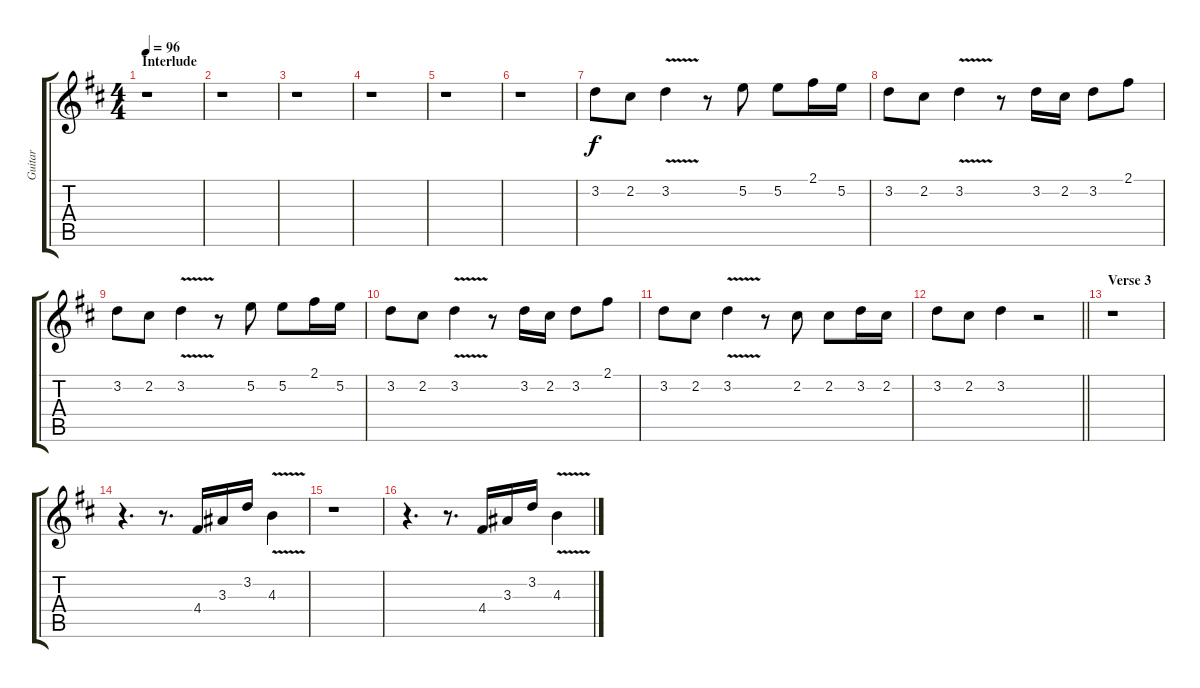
\track ("Guitar" "Guitar") {instrument overdrivenguitar}
\staff {score tabs}
\tuning (E4 B3 G3 D3 A2 E2) {hide}
\ts (4 4)
\section ("" "Interlude")
\tempo 96
\clef g2
\ks d
r.1{dy f} |
r.1 |
r.1 |
r.1 |
r.1 |
r.1 |
3.2.8 2.2.8 3.2{v}.4 r.8 5.2.8 5.2.8 2.1.16 5.2.16 |
3.2.8 2.2.8 3.2{v}.4 r.8 3.2.16 2.2.16 3.2.8 2.1.8 |
3.2.8 2.2.8 3.2{v}.4 r.8 5.2.8 5.2.8 2.1.16 5.2.16 |
3.2.8 2.2.8 3.2{v}.4 r.8 3.2.16 2.2.16 3.2.8 2.1.8 |
3.2.8 2.2.8 3.2{v}.4 r.8 2.2.8 2.2.8 3.2.16 2.2.16 |
\barLineRight lightlight
3.2.8 2.2.8 3.2.4 r.2 |
\section ("" "Verse 3")
r.1 |
r.4{d} r.8{d} 4.4.16 3.3.16 3.2.16 4.3{v}.4 |
r.1 |
r.4{d} r.8{d} 4.4.16 3.3.16 3.2.16 4.3{v}.4
